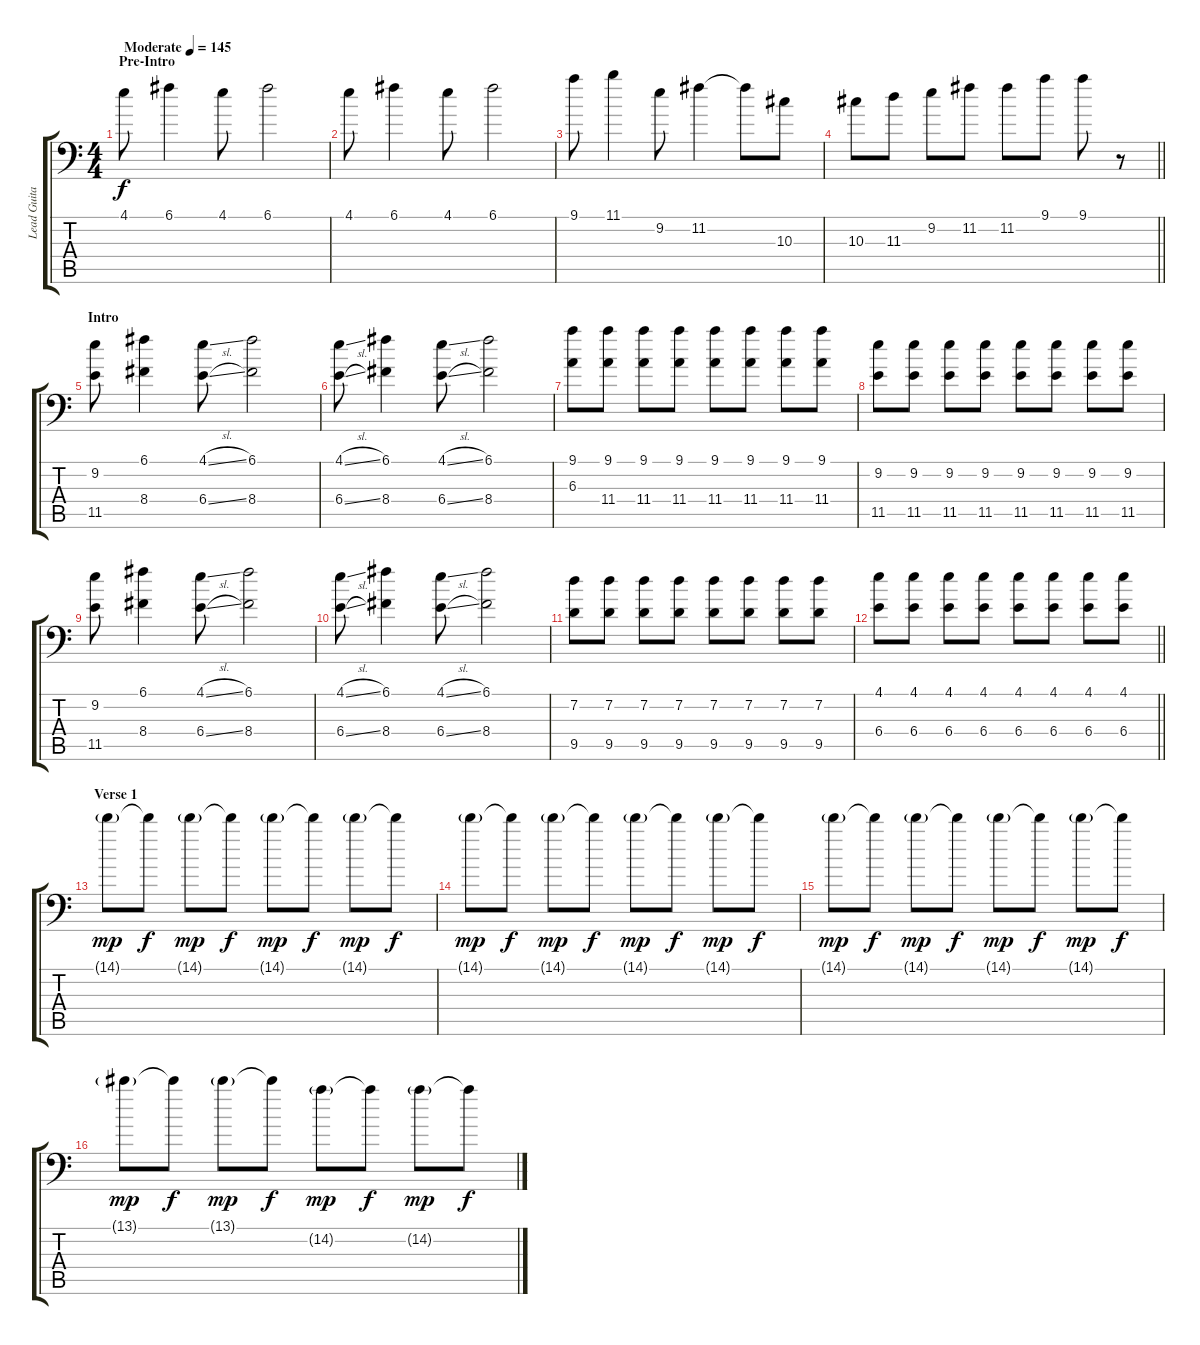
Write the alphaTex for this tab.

\track ("Lead Guitar" "Lead Guita") {instrument distortionguitar}
\staff {score tabs}
\tuning (C4 G3 Eb3 Bb2 F2 Bb1) {hide}
\ts (4 4)
\section ("" "Pre-Intro")
\tempo (145 "Moderate")
\clef f4
\ks c
4.1.8{dy f instrument distortionguitar} 6.1.4 4.1.8 6.1.2 |
4.1.8 6.1.4 4.1.8 6.1.2 |
9.1.8 11.1.4 9.2.8 11.2.4 11.2{t}.8 10.3.8 |
\barLineRight lightlight
10.3.8 11.3.8 9.2.8 11.2.8 11.2.8 9.1.8 9.1.8 r.8 |
\section ("" "Intro")
(9.2 11.5).8 (6.1 8.4).4 (4.1{sl} 6.4{sl}).8 (6.1 8.4).2 |
(4.1{sl} 6.4{sl}).8 (6.1 8.4).4 (4.1{sl} 6.4{sl}).8 (6.1 8.4).2 |
(9.1 6.3).8 (9.1 11.4).8 (9.1 11.4).8 (9.1 11.4).8 (9.1 11.4).8 (9.1 11.4).8 (9.1 11.4).8 (9.1 11.4).8 |
(9.2 11.5).8 (9.2 11.5).8 (9.2 11.5).8 (9.2 11.5).8 (9.2 11.5).8 (9.2 11.5).8 (9.2 11.5).8 (9.2 11.5).8 |
(9.2 11.5).8 (6.1 8.4).4 (4.1{sl} 6.4{sl}).8 (6.1 8.4).2 |
(4.1{sl} 6.4{sl}).8 (6.1 8.4).4 (4.1{sl} 6.4{sl}).8 (6.1 8.4).2 |
(7.2 9.5).8 (7.2 9.5).8 (7.2 9.5).8 (7.2 9.5).8 (7.2 9.5).8 (7.2 9.5).8 (7.2 9.5).8 (7.2 9.5).8 |
\barLineRight lightlight
(4.1 6.4).8 (4.1 6.4).8 (4.1 6.4).8 (4.1 6.4).8 (4.1 6.4).8 (4.1 6.4).8 (4.1 6.4).8 (4.1 6.4).8 |
\section ("" "Verse 1")
14.1{g}.8{dy mp instrument electricguitarjazz} 14.1{t}.8{dy f} 14.1{g}.8{dy mp} 14.1{t}.8{dy f} 14.1{g}.8{dy mp} 14.1{t}.8{dy f} 14.1{g}.8{dy mp} 14.1{t}.8{dy f} |
14.1{g}.8{dy mp} 14.1{t}.8{dy f} 14.1{g}.8{dy mp} 14.1{t}.8{dy f} 14.1{g}.8{dy mp} 14.1{t}.8{dy f} 14.1{g}.8{dy mp} 14.1{t}.8{dy f} |
14.1{g}.8{dy mp} 14.1{t}.8{dy f} 14.1{g}.8{dy mp} 14.1{t}.8{dy f} 14.1{g}.8{dy mp} 14.1{t}.8{dy f} 14.1{g}.8{dy mp} 14.1{t}.8{dy f} |
13.1{g}.8{dy mp} 13.1{t}.8{dy f} 13.1{g}.8{dy mp} 13.1{t}.8{dy f} 14.2{g}.8{dy mp} 14.2{t}.8{dy f} 14.2{g}.8{dy mp} 14.2{t}.8{dy f}
